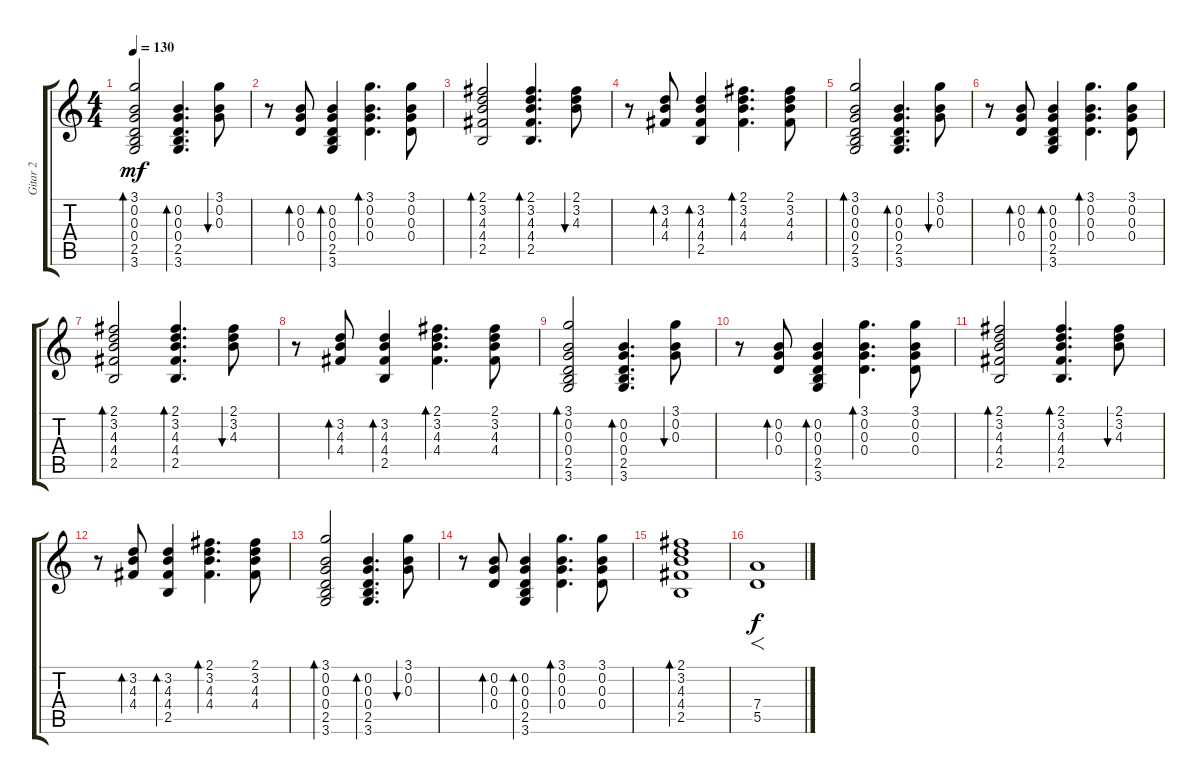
\track ("Gitar 2" "Gitar 2") {instrument acousticguitarsteel}
\staff {score tabs}
\tuning (E4 B3 G3 D3 A2 E2) {hide}
\ts (4 4)
\tempo 130
\clef g2
\ks c
(3.1 0.2 0.3 0.4 2.5 3.6).2{bd 120 dy mf} (0.2 0.3 0.4 2.5 3.6).4{d bd 60} (3.1 0.2 0.3).8{bu 60} |
r.8 (0.2 0.3 0.4).8{bd 60} (0.2 0.3 0.4 2.5 3.6).4{bd 60} (3.1 0.2 0.3 0.4).4{d bd 60} (3.1 0.2 0.3 0.4).8 |
(2.1 3.2 4.3 4.4 2.5).2{bd 120} (2.1 3.2 4.3 4.4 2.5).4{d bd 60} (2.1 3.2 4.3).8{bu 60} |
r.8 (3.2 4.3 4.4).8{bd 60} (3.2 4.3 4.4 2.5).4{bd 60} (2.1 3.2 4.3 4.4).4{d bd 60} (2.1 3.2 4.3 4.4).8 |
(3.1 0.2 0.3 0.4 2.5 3.6).2{bd 120} (0.2 0.3 0.4 2.5 3.6).4{d bd 60} (3.1 0.2 0.3).8{bu 60} |
r.8 (0.2 0.3 0.4).8{bd 60} (0.2 0.3 0.4 2.5 3.6).4{bd 60} (3.1 0.2 0.3 0.4).4{d bd 60} (3.1 0.2 0.3 0.4).8 |
(2.1 3.2 4.3 4.4 2.5).2{bd 120} (2.1 3.2 4.3 4.4 2.5).4{d bd 60} (2.1 3.2 4.3).8{bu 60} |
r.8 (3.2 4.3 4.4).8{bd 60} (3.2 4.3 4.4 2.5).4{bd 60} (2.1 3.2 4.3 4.4).4{d bd 60} (2.1 3.2 4.3 4.4).8 |
(3.1 0.2 0.3 0.4 2.5 3.6).2{bd 120} (0.2 0.3 0.4 2.5 3.6).4{d bd 60} (3.1 0.2 0.3).8{bu 60} |
r.8 (0.2 0.3 0.4).8{bd 60} (0.2 0.3 0.4 2.5 3.6).4{bd 60} (3.1 0.2 0.3 0.4).4{d bd 60} (3.1 0.2 0.3 0.4).8 |
(2.1 3.2 4.3 4.4 2.5).2{bd 120} (2.1 3.2 4.3 4.4 2.5).4{d bd 60} (2.1 3.2 4.3).8{bu 60} |
r.8 (3.2 4.3 4.4).8{bd 60} (3.2 4.3 4.4 2.5).4{bd 60} (2.1 3.2 4.3 4.4).4{d bd 60} (2.1 3.2 4.3 4.4).8 |
(3.1 0.2 0.3 0.4 2.5 3.6).2{bd 120} (0.2 0.3 0.4 2.5 3.6).4{d bd 60} (3.1 0.2 0.3).8{bu 60} |
r.8 (0.2 0.3 0.4).8{bd 60} (0.2 0.3 0.4 2.5 3.6).4{bd 60} (3.1 0.2 0.3 0.4).4{d bd 60} (3.1 0.2 0.3 0.4).8 |
(2.1 3.2 4.3 4.4 2.5).1{bd 120} |
(7.4 5.5).1{f dy f}
